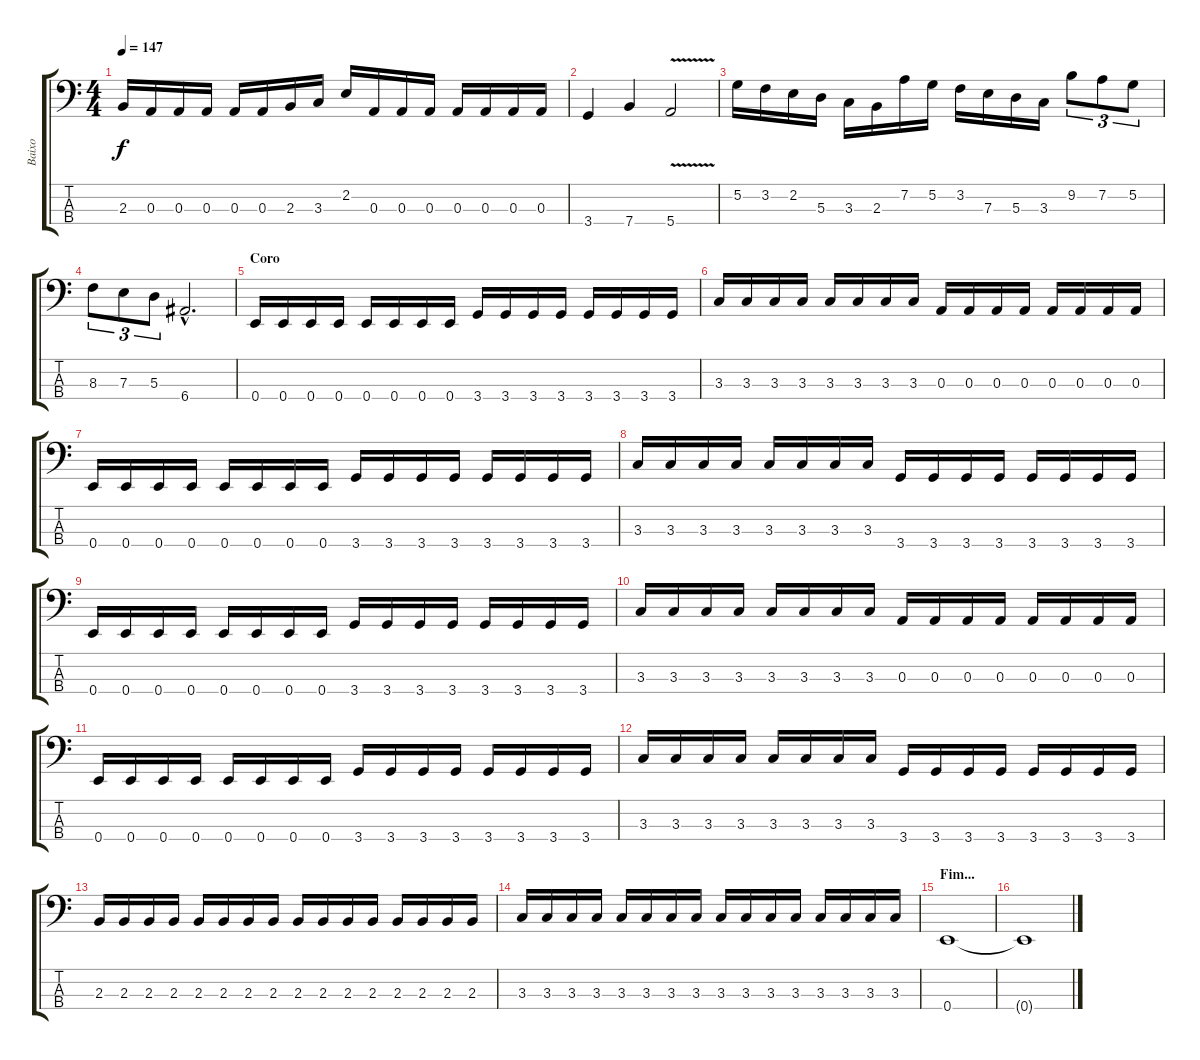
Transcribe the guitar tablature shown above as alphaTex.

\track ("Baixo" "Baixo") {instrument electricbassfinger}
\staff {score tabs}
\tuning (G2 D2 A1 E1) {hide}
\ts (4 4)
\tempo 147
\clef f4
\ks c
2.3.16{dy f} 0.3.16 0.3.16 0.3.16 0.3.16 0.3.16 2.3.16 3.3.16 2.2.16 0.3.16 0.3.16 0.3.16 0.3.16 0.3.16 0.3.16 0.3.16 |
3.4.4 7.4.4 5.4{v}.2 |
5.2.16 3.2.16 2.2.16 5.3.16 3.3.16 2.3.16 7.2.16 5.2.16 3.2.16 7.3.16 5.3.16 3.3.16 9.2.8{tu (3 2)} 7.2.8{tu (3 2)} 5.2.8{tu (3 2)} |
8.3.8{tu (3 2)} 7.3.8{tu (3 2)} 5.3.8{tu (3 2)} 6.4{hac}.2{d} |
\section ("" "Coro")
0.4.16 0.4.16 0.4.16 0.4.16 0.4.16 0.4.16 0.4.16 0.4.16 3.4.16 3.4.16 3.4.16 3.4.16 3.4.16 3.4.16 3.4.16 3.4.16 |
3.3.16 3.3.16 3.3.16 3.3.16 3.3.16 3.3.16 3.3.16 3.3.16 0.3.16 0.3.16 0.3.16 0.3.16 0.3.16 0.3.16 0.3.16 0.3.16 |
0.4.16 0.4.16 0.4.16 0.4.16 0.4.16 0.4.16 0.4.16 0.4.16 3.4.16 3.4.16 3.4.16 3.4.16 3.4.16 3.4.16 3.4.16 3.4.16 |
3.3.16 3.3.16 3.3.16 3.3.16 3.3.16 3.3.16 3.3.16 3.3.16 3.4.16 3.4.16 3.4.16 3.4.16 3.4.16 3.4.16 3.4.16 3.4.16 |
0.4.16 0.4.16 0.4.16 0.4.16 0.4.16 0.4.16 0.4.16 0.4.16 3.4.16 3.4.16 3.4.16 3.4.16 3.4.16 3.4.16 3.4.16 3.4.16 |
3.3.16 3.3.16 3.3.16 3.3.16 3.3.16 3.3.16 3.3.16 3.3.16 0.3.16 0.3.16 0.3.16 0.3.16 0.3.16 0.3.16 0.3.16 0.3.16 |
0.4.16 0.4.16 0.4.16 0.4.16 0.4.16 0.4.16 0.4.16 0.4.16 3.4.16 3.4.16 3.4.16 3.4.16 3.4.16 3.4.16 3.4.16 3.4.16 |
3.3.16 3.3.16 3.3.16 3.3.16 3.3.16 3.3.16 3.3.16 3.3.16 3.4.16 3.4.16 3.4.16 3.4.16 3.4.16 3.4.16 3.4.16 3.4.16 |
2.3.16 2.3.16 2.3.16 2.3.16 2.3.16 2.3.16 2.3.16 2.3.16 2.3.16 2.3.16 2.3.16 2.3.16 2.3.16 2.3.16 2.3.16 2.3.16 |
3.3.16 3.3.16 3.3.16 3.3.16 3.3.16 3.3.16 3.3.16 3.3.16 3.3.16 3.3.16 3.3.16 3.3.16 3.3.16 3.3.16 3.3.16 3.3.16 |
\section ("" "Fim...")
0.4.1 |
0.4{t}.1
